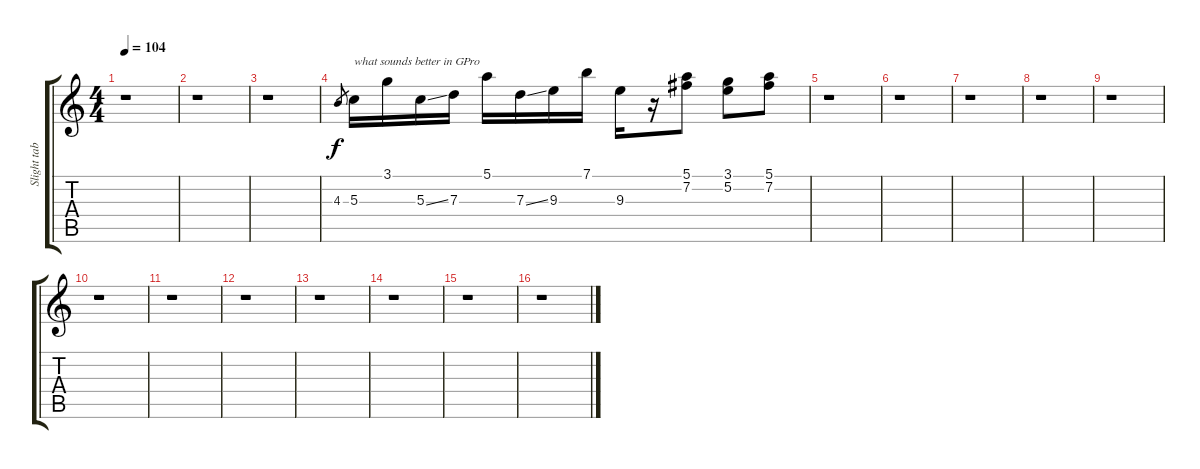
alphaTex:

\track ("Slight tab fix" "Slight tab") {instrument overdrivenguitar}
\staff {score tabs}
\tuning (E4 B3 G3 D3 A2 E2) {hide}
\ts (4 4)
\tempo 104
\clef g2
\ks c
r.1{dy f} |
r.1 |
r.1 |
4.3.8{gr} 5.3.16{txt "what sounds better in GPro"} 3.1.16 5.3{ss}.16 7.3.16 5.1.16 7.3{ss}.16 9.3.16 7.1.16 9.3.16 r.16 (5.1 7.2).8 (3.1 5.2).8 (5.1 7.2).8 |
r.1 |
r.1 |
r.1 |
r.1 |
r.1 |
r.1 |
r.1 |
r.1 |
r.1 |
r.1 |
r.1 |
r.1
